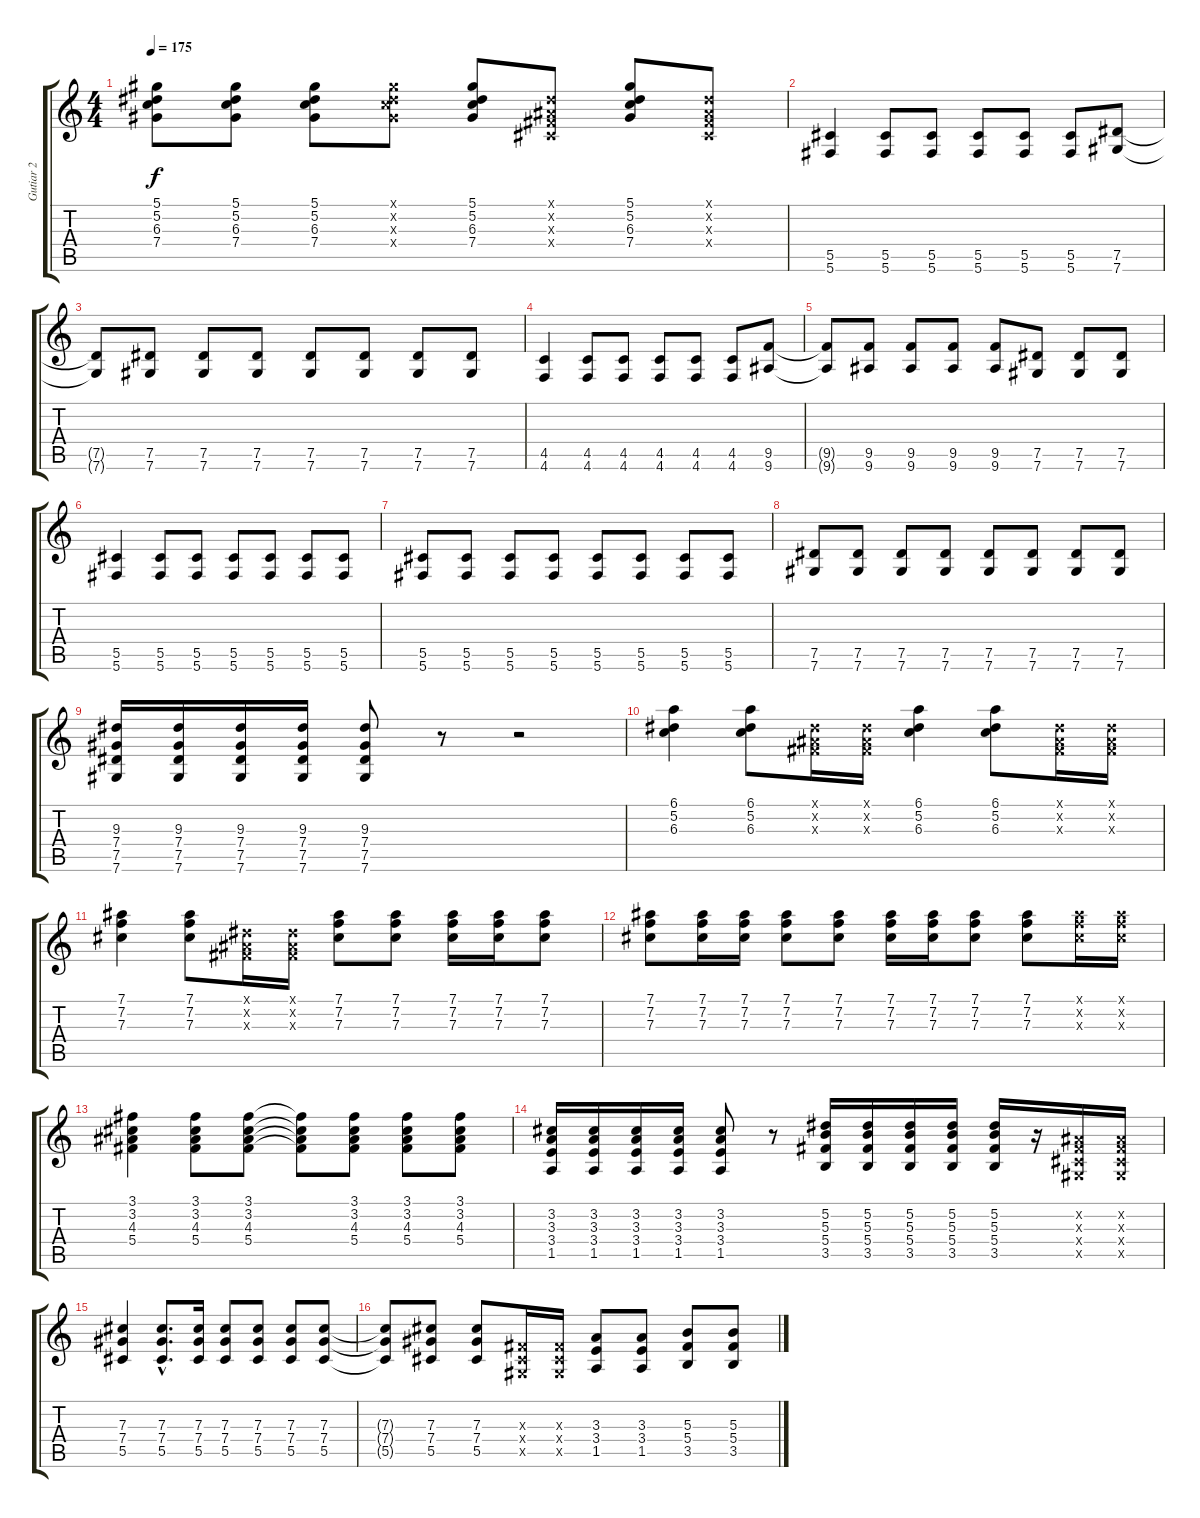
\track ("Gutiar 2" "Gutiar 2") {instrument overdrivenguitar}
\staff {score tabs}
\tuning (Eb4 Bb3 Gb3 Db3 Ab2 Db2) {hide}
\ts (4 4)
\tempo 175
\clef g2
\ks c
(5.1{t} 5.2{t} 6.3{t} 7.4{t}).8{dy f} (5.1 5.2 6.3 7.4).8 (5.1 5.2 6.3 7.4).8 (5.1{x} 5.2{x} 6.3{x} 7.4{x}).8 (5.1 5.2 6.3 7.4).8 (0.1{x} 0.2{x} 0.3{x} 0.4{x}).8 (5.1 5.2 6.3 7.4).8 (0.1{x} 0.2{x} 0.3{x} 0.4{x}).8 |
(5.5 5.6).4 (5.5 5.6).8 (5.5 5.6).8 (5.5 5.6).8 (5.5 5.6).8 (5.5 5.6).8 (7.5 7.6).8 |
(7.5{t} 7.6{t}).8 (7.5 7.6).8 (7.5 7.6).8 (7.5 7.6).8 (7.5 7.6).8 (7.5 7.6).8 (7.5 7.6).8 (7.5 7.6).8 |
(4.5 4.6).4 (4.5 4.6).8 (4.5 4.6).8 (4.5 4.6).8 (4.5 4.6).8 (4.5 4.6).8 (9.5 9.6).8 |
(9.5{t} 9.6{t}).8 (9.5 9.6).8 (9.5 9.6).8 (9.5 9.6).8 (9.5 9.6).8 (7.5 7.6).8 (7.5 7.6).8 (7.5 7.6).8 |
(5.5 5.6).4 (5.5 5.6).8 (5.5 5.6).8 (5.5 5.6).8 (5.5 5.6).8 (5.5 5.6).8 (5.5 5.6).8 |
(5.5 5.6).8 (5.5 5.6).8 (5.5 5.6).8 (5.5 5.6).8 (5.5 5.6).8 (5.5 5.6).8 (5.5 5.6).8 (5.5 5.6).8 |
(7.5 7.6).8 (7.5 7.6).8 (7.5 7.6).8 (7.5 7.6).8 (7.5 7.6).8 (7.5 7.6).8 (7.5 7.6).8 (7.5 7.6).8 |
(9.3 7.4 7.5 7.6).16 (9.3 7.4 7.5 7.6).16 (9.3 7.4 7.5 7.6).16 (9.3 7.4 7.5 7.6).16 (9.3 7.4 7.5 7.6).8 r.8 r.2 |
(6.1 5.2 6.3).4 (6.1 5.2 6.3).8 (0.1{x} 0.2{x} 0.3{x}).16 (0.1{x} 0.2{x} 0.3{x}).16 (6.1 5.2 6.3).4 (6.1 5.2 6.3).8 (0.1{x} 0.2{x} 0.3{x}).16 (0.1{x} 0.2{x} 0.3{x}).16 |
(7.1 7.2 7.3).4 (7.1 7.2 7.3).8 (0.1{x} 0.2{x} 0.3{x}).16 (0.1{x} 0.2{x} 0.3{x}).16 (7.1 7.2 7.3).8 (7.1 7.2 7.3).8 (7.1 7.2 7.3).16 (7.1 7.2 7.3).16 (7.1 7.2 7.3).8 |
(7.1 7.2 7.3).8 (7.1 7.2 7.3).16 (7.1 7.2 7.3).16 (7.1 7.2 7.3).8 (7.1 7.2 7.3).8 (7.1 7.2 7.3).16 (7.1 7.2 7.3).16 (7.1 7.2 7.3).8 (7.1 7.2 7.3).8 (7.1{x} 7.2{x} 7.3{x}).16 (7.1{x} 7.2{x} 7.3{x}).16 |
(3.1 3.2 4.3 5.4).4 (3.1 3.2 4.3 5.4).8 (3.1 3.2 4.3 5.4).8 (3.1{t} 3.2{t} 4.3{t} 5.4{t}).8 (3.1 3.2 4.3 5.4).8 (3.1 3.2 4.3 5.4).8 (3.1 3.2 4.3 5.4).8 |
(3.2 3.3 3.4 1.5).16 (3.2 3.3 3.4 1.5).16 (3.2 3.3 3.4 1.5).16 (3.2 3.3 3.4 1.5).16 (3.2 3.3 3.4 1.5).8 r.8 (5.2 5.3 5.4 3.5).16 (5.2 5.3 5.4 3.5).16 (5.2 5.3 5.4 3.5).16 (5.2 5.3 5.4 3.5).16 (5.2 5.3 5.4 3.5).16 r.16 (0.2{x} 0.3{x} 0.4{x} 0.5{x}).16 (0.2{x} 0.3{x} 0.4{x} 0.5{x}).16 |
(7.3 7.4 5.5).4 (7.3{hac} 7.4{hac} 5.5{hac}).8{d} (7.3 7.4 5.5).16 (7.3 7.4 5.5).8 (7.3 7.4 5.5).8 (7.3 7.4 5.5).8 (7.3 7.4 5.5).8 |
(7.3{t} 7.4{t} 5.5{t}).8 (7.3 7.4 5.5).8 (7.3 7.4 5.5).8 (0.3{x} 0.4{x} 0.5{x}).16 (0.3{x} 0.4{x} 0.5{x}).16 (3.3 3.4 1.5).8 (3.3 3.4 1.5).8 (5.3 5.4 3.5).8 (5.3 5.4 3.5).8
